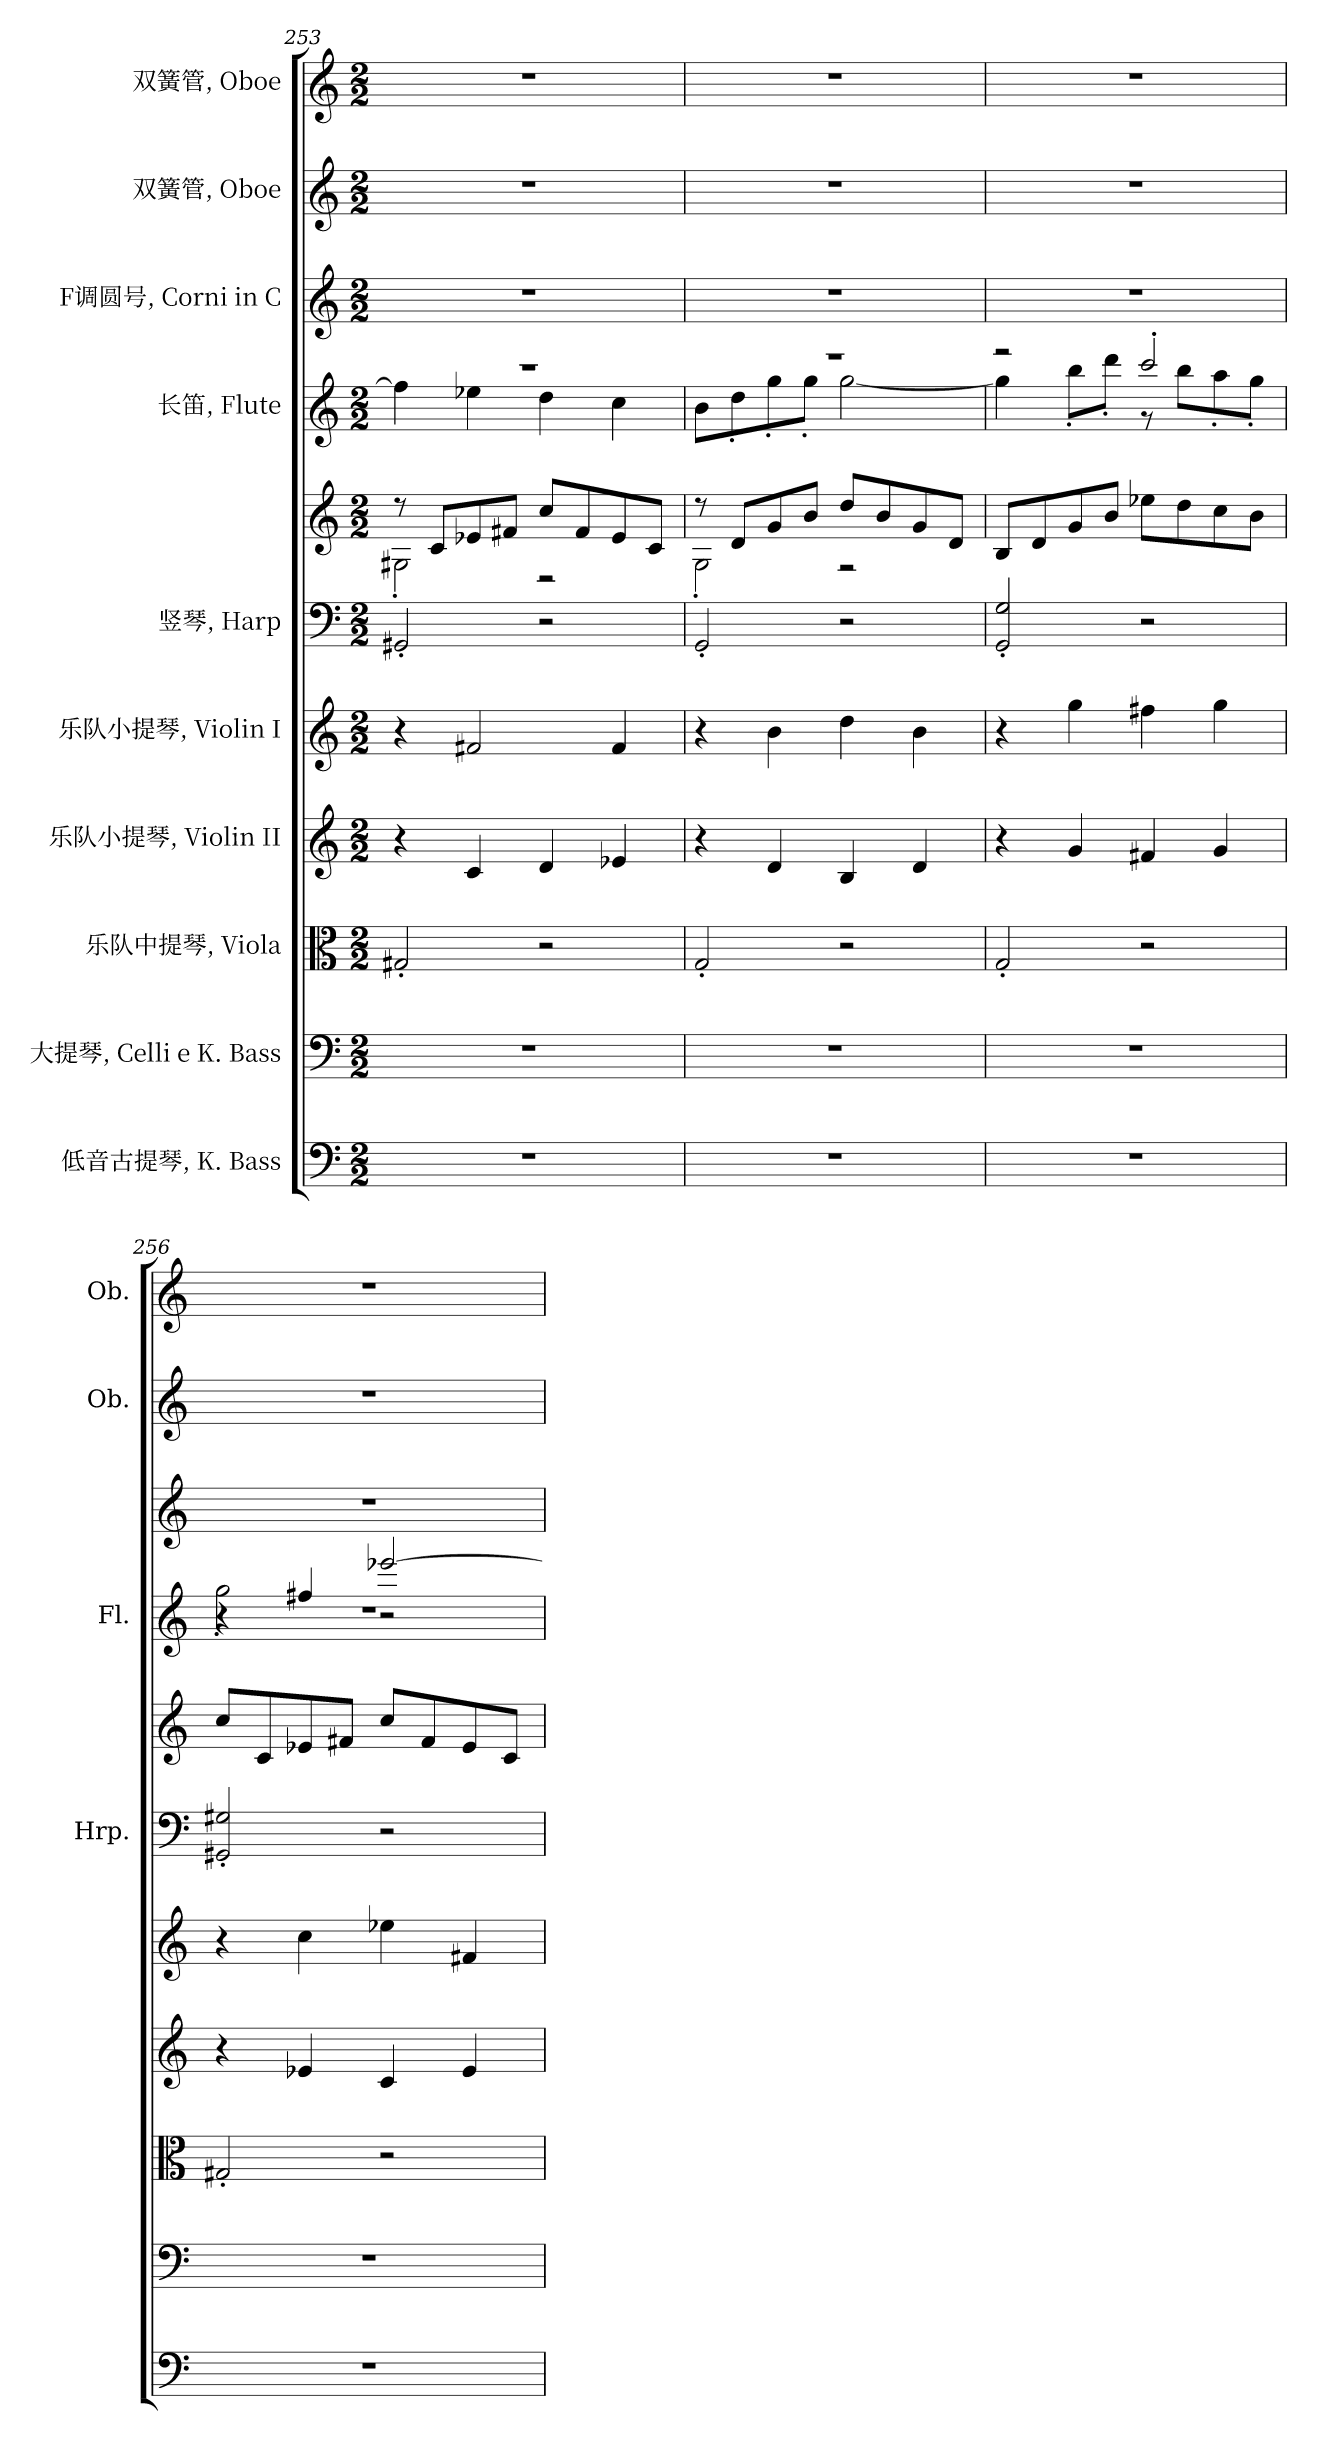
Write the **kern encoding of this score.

**kern	**kern	**kern	**kern	**kern	**kern	**kern	**kern	**kern	**kern	**kern
*part10	*part9	*part8	*part7	*part6	*part5	*part5	*part4	*part3	*part2	*part1
*staff11	*staff10	*staff9	*staff8	*staff7	*staff6	*staff5	*staff4	*staff3	*staff2	*staff1
*I"低音古提琴, K. Bass	*I"大提琴, Celli e K. Bass	*I"乐队中提琴, Viola	*I"乐队小提琴, Violin II	*I"乐队小提琴, Violin I	*I"竖琴, Harp	*	*I"长笛, Flute	*I"F调圆号, Corni in C	*I"双簧管, Oboe	*I"双簧管, Oboe
*	*	*	*	*	*I'Hrp.	*	*I'Fl.	*	*I'Ob.	*I'Ob.
!!LO:PB:g=z
*clefF4	*clefF4	*clefC3	*clefG2	*clefG2	*clefF4	*clefG2	*clefG2	*clefG2	*clefG2	*clefG2
*	*	*	*	*	*	*	*	*ITrd4c7	*	*
*k[]	*k[]	*k[]	*k[]	*k[]	*k[]	*k[]	*k[]	*k[b-]	*k[]	*k[]
*M2/2	*M2/2	*M2/2	*M2/2	*M2/2	*M2/2	*M2/2	*M2/2	*M2/2	*M2/2	*M2/2
=253	=253	=253	=253	=253	=253	=253	=253	=253	=253	=253
*	*	*	*	*	*	*^	*^	*	*	*
1r	1r	2G#X'/	4r	4r	2GG#X'/	8r	2G#X'\	1r	4ff#\]	1r	1r	1r
.	.	.	.	.	.	8c/L	.	.	.	.	.	.
.	.	.	4c/	2f#X/	.	8e-X/	.	.	4ee-X\	.	.	.
.	.	.	.	.	.	8f#X/J	.	.	.	.	.	.
.	.	2r	4d/	.	2r	8cc/L	2r	.	4dd\	.	.	.
.	.	.	.	.	.	8f#/	.	.	.	.	.	.
.	.	.	4e-X/	4f#/	.	8e-/	.	.	4cc\	.	.	.
.	.	.	.	.	.	8c/J	.	.	.	.	.	.
=254	=254	=254	=254	=254	=254	=254	=254	=254	=254	=254	=254	=254
1r	1r	2G'/	4r	4r	2GG'/	8r	2G'\	1r	8b\L	1r	1r	1r
.	.	.	.	.	.	8d/L	.	.	8dd'\	.	.	.
.	.	.	4d/	4b\	.	8g/	.	.	8gg'\	.	.	.
.	.	.	.	.	.	8b/J	.	.	8gg'\J	.	.	.
.	.	2r	4B/	4dd\	2r	8dd/L	2r	.	[2gg\	.	.	.
.	.	.	.	.	.	8b/	.	.	.	.	.	.
.	.	.	4d/	4b\	.	8g/	.	.	.	.	.	.
.	.	.	.	.	.	8d/J	.	.	.	.	.	.
*	*	*	*	*	*	*v	*v	*	*	*	*	*
=255	=255	=255	=255	=255	=255	=255	=255	=255	=255	=255	=255
1r	1r	2G'/	4r	4r	2GG/' 2G/'	8B/L	2r	4gg\]	1r	1r	1r
.	.	.	.	.	.	8d/	.	.	.	.	.
.	.	.	4g/	4gg\	.	8g/	.	8bb'\L	.	.	.
.	.	.	.	.	.	8b/J	.	8ddd'\J	.	.	.
.	.	2r	4f#X/	4ff#X\	2r	8ee-X\L	2ccc'/	8r	.	.	.
.	.	.	.	.	.	8dd\	.	8bb\L	.	.	.
.	.	.	4g/	4gg\	.	8cc\	.	8aa'\	.	.	.
.	.	.	.	.	.	8b\J	.	8gg'\J	.	.	.
=256	=256	=256	=256	=256	=256	=256	=256	=256	=256	=256	=256
*	*	*	*	*	*	*	*	*^	*	*	*
1r	1r	2G#X'/	4r	4r	2GG#X/' 2G#X/'	8cc/L	1r	2gg'\	4r	1r	1r	1r
.	.	.	.	.	.	8c/	.	.	.	.	.	.
.	.	.	4e-X/	4cc\	.	8e-X/	.	.	4ff#X/	.	.	.
.	.	.	.	.	.	8f#X/J	.	.	.	.	.	.
.	.	2r	4c/	4ee-X\	2r	8cc/L	.	2r	[2eee-X/	.	.	.
.	.	.	.	.	.	8f#/	.	.	.	.	.	.
.	.	.	4e-/	4f#X/	.	8e-/	.	.	.	.	.	.
.	.	.	.	.	.	8c/J	.	.	.	.	.	.
*	*	*	*	*	*	*	*v	*v	*v	*	*	*
=	=	=	=	=	=	=	=	=	=	=
*-	*-	*-	*-	*-	*-	*-	*-	*-	*-	*-
